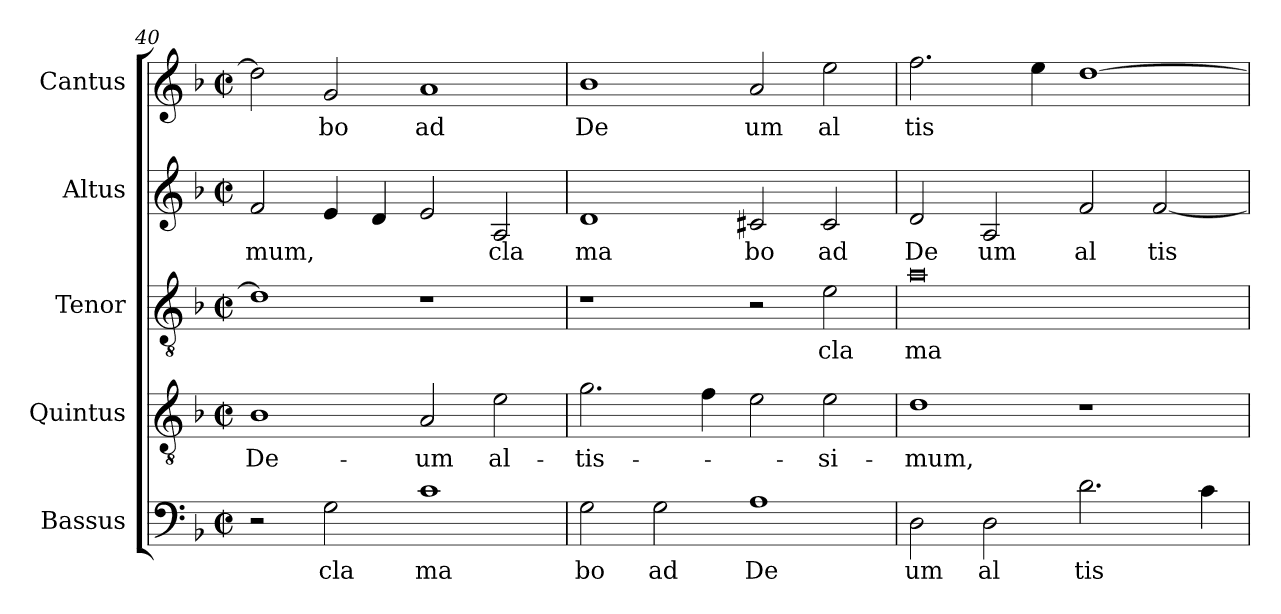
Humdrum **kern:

**kern	**text	**kern	**text	**kern	**text	**kern	**text	**kern	**text
*part5	*part5	*part4	*part4	*part3	*part3	*part2	*part2	*part1	*part1
*staff5	*staff5	*staff4	*staff4	*staff3	*staff3	*staff2	*staff2	*staff1	*staff1
*I"Bassus	*	*I"Quintus	*	*I"Tenor	*	*I"Altus	*	*I"Cantus	*
*clefF4	*	*clefGv2	*	*clefGv2	*	*clefG2	*	*clefG2	*
*k[b-]	*	*k[b-]	*	*k[b-]	*	*k[b-]	*	*k[b-]	*
*F:	*	*F:	*	*F:	*	*F:	*	*F:	*
*M2/2	*	*M2/2	*	*M2/2	*	*M2/2	*	*M2/2	*
*met(c|)	*	*met(c|)	*	*met(c|)	*	*met(c|)	*	*met(c|)	*
=40	=40	=40	=40	=40	=40	=40	=40	=40	=40
!	!	!	!LO:LY:b:cj	!	!	!	!LO:LY:b	!	!
2r	.	1B-	De-	1d]	.	2f/	mum,	2dd\]	.
!	!LO:LY:b:cj	!	!	!	!	!	!	!	!LO:LY:b:cj
2G\	cla	.	.	.	.	4e/	.	2g/	bo
.	.	.	.	.	.	4d/	.	.	.
!	!LO:LY:b:cj	!	!LO:LY:b:cj	!	!	!	!	!	!LO:LY:b:cj
1c	ma	2A/	-um	1r	.	2e/	.	1a	ad
!	!	!	!LO:LY:b:cj	!	!	!	!LO:LY:b:cj	!	!
.	.	2e\	al-	.	.	2A/	cla	.	.
=41	=41	=41	=41	=41	=41	=41	=41	=41	=41
!	!LO:LY:b:cj	!	!LO:LY:b:cj	!	!	!	!LO:LY:b:cj	!	!LO:LY:b:cj
2G\	bo	2.g\	-tis-	1r	.	1d	ma	1b-	De
!	!LO:LY:b:cj	!	!	!	!	!	!	!	!
2G\	ad	.	.	.	.	.	.	.	.
.	.	4f\	.	.	.	.	.	.	.
!	!LO:LY:b:cj	!	!	!	!	!	!LO:LY:b:cj	!	!LO:LY:b:cj
1A	De	2e\	.	2r	.	2c#X/	bo	2a/	um
!	!	!	!LO:LY:b:cj	!	!LO:LY:b:cj	!	!LO:LY:b:cj	!	!LO:LY:b:cj
.	.	2e\	-si-	2e\	cla	2c#/	ad	2ee\	al
=42	=42	=42	=42	=42	=42	=42	=42	=42	=42
!	!LO:LY:b:cj	!	!LO:LY:b:cj	!	!LO:LY:b:cj	!	!LO:LY:b:cj	!	!LO:LY:b:cj
2D\	um	1d	-mum,	0a	ma	2d/	De	2.ff\	tis
!	!LO:LY:b:cj	!	!	!	!	!	!LO:LY:b:cj	!	!
2D\	al	.	.	.	.	2A/	um	.	.
.	.	.	.	.	.	.	.	4ee\	.
!	!LO:LY:b:cj	!	!	!	!	!	!LO:LY:b:cj	!	!
2.d\	tis	1r	.	.	.	2f/	al	[<1dd	.
!	!	!	!	!	!	!	!LO:LY:b:cj	!	!
.	.	.	.	.	.	[>2f/	tis	.	.
4c\	.	.	.	.	.	.	.	.	.
=	=	=	=	=	=	=	=	=	=
*-	*-	*-	*-	*-	*-	*-	*-	*-	*-
